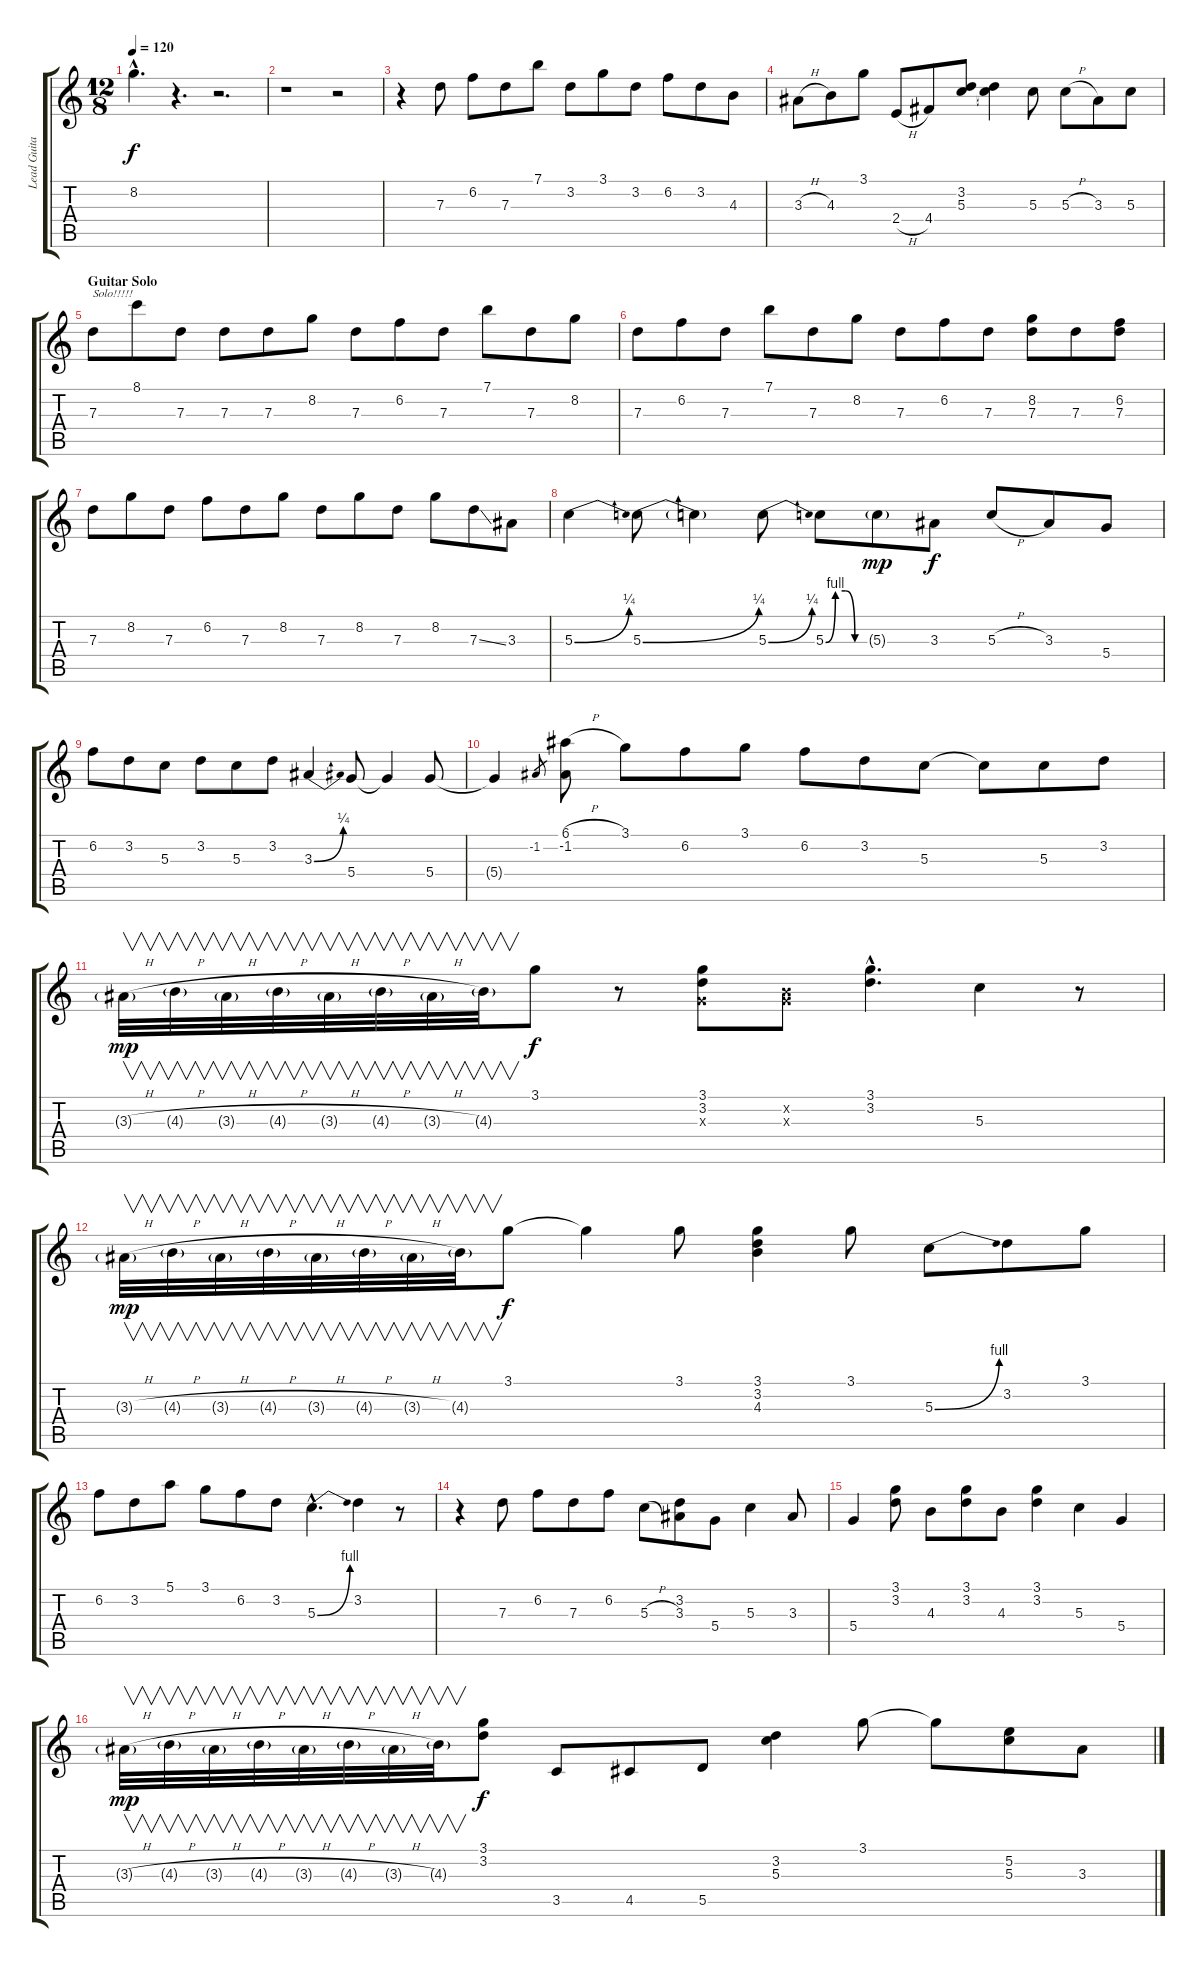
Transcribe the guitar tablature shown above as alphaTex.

\track ("Lead Guitar (E.C.)" "Lead Guita") {instrument distortionguitar}
\staff {score tabs}
\tuning (E4 B3 G3 D3 A2 E2) {hide}
\ts (12 8)
\tempo 120
\clef g2
\ks c
8.2{hac t}.4{d dy f} r.4{d} r.2{d} |
r.1 r.2 |
r.4 7.3.8 6.2.8 7.3.8 7.1.8 3.2.8 3.1.8 3.2.8 6.2.8 3.2.8 4.3.8 |
3.3{h}.8 4.3.8 3.1.8 2.4{h}.8 4.4.8 (3.2 5.3).8 (3.2{t} 5.3{t}).4 5.3.8 5.3{h}.8 3.3.8 5.3.8 |
\section ("" "Guitar Solo")
7.3.8{txt "Solo!!!!!"} 8.1.8 7.3.8 7.3.8 7.3.8 8.2.8 7.3.8 6.2.8 7.3.8 7.1.8 7.3.8 8.2.8 |
7.3.8 6.2.8 7.3.8 7.1.8 7.3.8 8.2.8 7.3.8 6.2.8 7.3.8 (8.2 7.3).8 7.3.8 (6.2 7.3).8 |
7.3.8 8.2.8 7.3.8 6.2.8 7.3.8 8.2.8 7.3.8 8.2.8 7.3.8 8.2.8 7.3{ss}.8 3.3.8 |
5.3{be (bend 0 0 60 1)}.4 5.3{be (bend 0 0 60 1)}.8 5.3{t}.4 5.3{be (bend 0 0 60 1)}.8 5.3{be (custom 0 0 15 4 30 4 45 0 60 0)}.8 5.3{g}.8{dy mp} 3.3.8{dy f} 5.3{h}.8 3.3.8 5.4.8 |
6.2.8 3.2.8 5.3.8 3.2.8 5.3.8 3.2.8 3.3{be (bend 0 0 60 1)}.4 5.4.8 5.4{t}.4 5.4.8 |
5.4{t}.4 -1.2.8{gr} (6.1{h} -1.2).8 3.1.8 6.2.8 3.1.8 6.2.8 3.2.8 5.3.8 5.3{t}.8 5.3.8 3.2.8 |
3.3{h g}.32{v dy mp} 4.3{h g}.32{v} 3.3{h g}.32{v} 4.3{h g}.32{v} 3.3{h g}.32{v} 4.3{h g}.32{v} 3.3{h g}.32{v} 4.3{g}.32{v} 3.1.8{dy f} r.8 (3.1 3.2 0.3{x}).8 (0.2{x} 0.3{x}).8 (3.1{hac} 3.2{hac}).4{d} 5.3.4 r.8 |
3.3{h g}.32{v dy mp} 4.3{h g}.32{v} 3.3{h g}.32{v} 4.3{h g}.32{v} 3.3{h g}.32{v} 4.3{h g}.32{v} 3.3{h g}.32{v} 4.3{g}.32{v} 3.1.8{dy f} 3.1{t}.4 3.1.8 (3.1 3.2 4.3).4 3.1.8 5.3{be (bend 0 0 60 4)}.8 3.2.8 3.1.8 |
6.2.8 3.2.8 5.1.8 3.1.8 6.2.8 3.2.8 5.3{be (bend 0 0 60 4) hac}.4{d} 3.2.4 r.8 |
r.4 7.3.8 6.2.8 7.3.8 6.2.8 5.3{h}.8 (3.2 3.3).8 5.4.8 5.3.4 3.3.8 |
5.4.4 (3.1 3.2).8 4.3.8 (3.1 3.2).8 4.3.8 (3.1 3.2).4 5.3.4 5.4.4 |
3.3{h g}.32{v dy mp} 4.3{h g}.32{v} 3.3{h g}.32{v} 4.3{h g}.32{v} 3.3{h g}.32{v} 4.3{h g}.32{v} 3.3{h g}.32{v} 4.3{g}.32{v} (3.1 3.2).8{dy f} 3.5.8 4.5.8 5.5.8 (3.2 5.3).4 3.1.8 3.1{t}.8 (5.2 5.3).8 3.3.8
